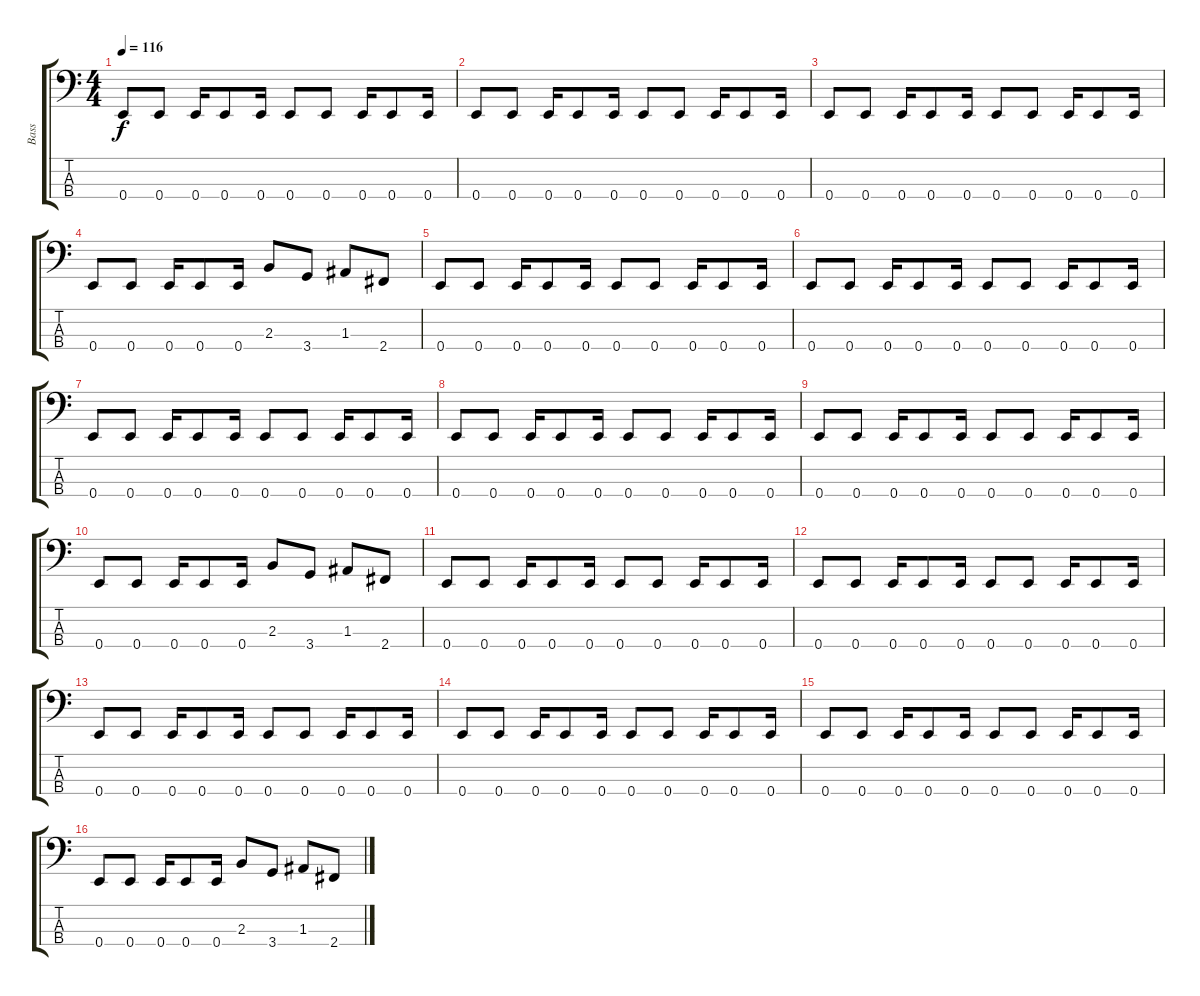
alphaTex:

\track ("Bass" "Bass") {instrument electricbasspick}
\staff {score tabs}
\tuning (G2 D2 A1 E1) {hide}
\ts (4 4)
\tempo 116
\clef f4
\ks c
0.4.8{dy f} 0.4.8 0.4.16 0.4.8 0.4.16 0.4.8 0.4.8 0.4.16 0.4.8 0.4.16 |
0.4.8 0.4.8 0.4.16 0.4.8 0.4.16 0.4.8 0.4.8 0.4.16 0.4.8 0.4.16 |
0.4.8 0.4.8 0.4.16 0.4.8 0.4.16 0.4.8 0.4.8 0.4.16 0.4.8 0.4.16 |
0.4.8 0.4.8 0.4.16 0.4.8 0.4.16 2.3.8 3.4.8 1.3.8 2.4.8 |
0.4.8 0.4.8 0.4.16 0.4.8 0.4.16 0.4.8 0.4.8 0.4.16 0.4.8 0.4.16 |
0.4.8 0.4.8 0.4.16 0.4.8 0.4.16 0.4.8 0.4.8 0.4.16 0.4.8 0.4.16 |
0.4.8 0.4.8 0.4.16 0.4.8 0.4.16 0.4.8 0.4.8 0.4.16 0.4.8 0.4.16 |
0.4.8 0.4.8 0.4.16 0.4.8 0.4.16 0.4.8 0.4.8 0.4.16 0.4.8 0.4.16 |
0.4.8 0.4.8 0.4.16 0.4.8 0.4.16 0.4.8 0.4.8 0.4.16 0.4.8 0.4.16 |
0.4.8 0.4.8 0.4.16 0.4.8 0.4.16 2.3.8 3.4.8 1.3.8 2.4.8 |
0.4.8 0.4.8 0.4.16 0.4.8 0.4.16 0.4.8 0.4.8 0.4.16 0.4.8 0.4.16 |
0.4.8 0.4.8 0.4.16 0.4.8 0.4.16 0.4.8 0.4.8 0.4.16 0.4.8 0.4.16 |
0.4.8 0.4.8 0.4.16 0.4.8 0.4.16 0.4.8 0.4.8 0.4.16 0.4.8 0.4.16 |
0.4.8 0.4.8 0.4.16 0.4.8 0.4.16 0.4.8 0.4.8 0.4.16 0.4.8 0.4.16 |
0.4.8 0.4.8 0.4.16 0.4.8 0.4.16 0.4.8 0.4.8 0.4.16 0.4.8 0.4.16 |
0.4.8 0.4.8 0.4.16 0.4.8 0.4.16 2.3.8 3.4.8 1.3.8 2.4.8
